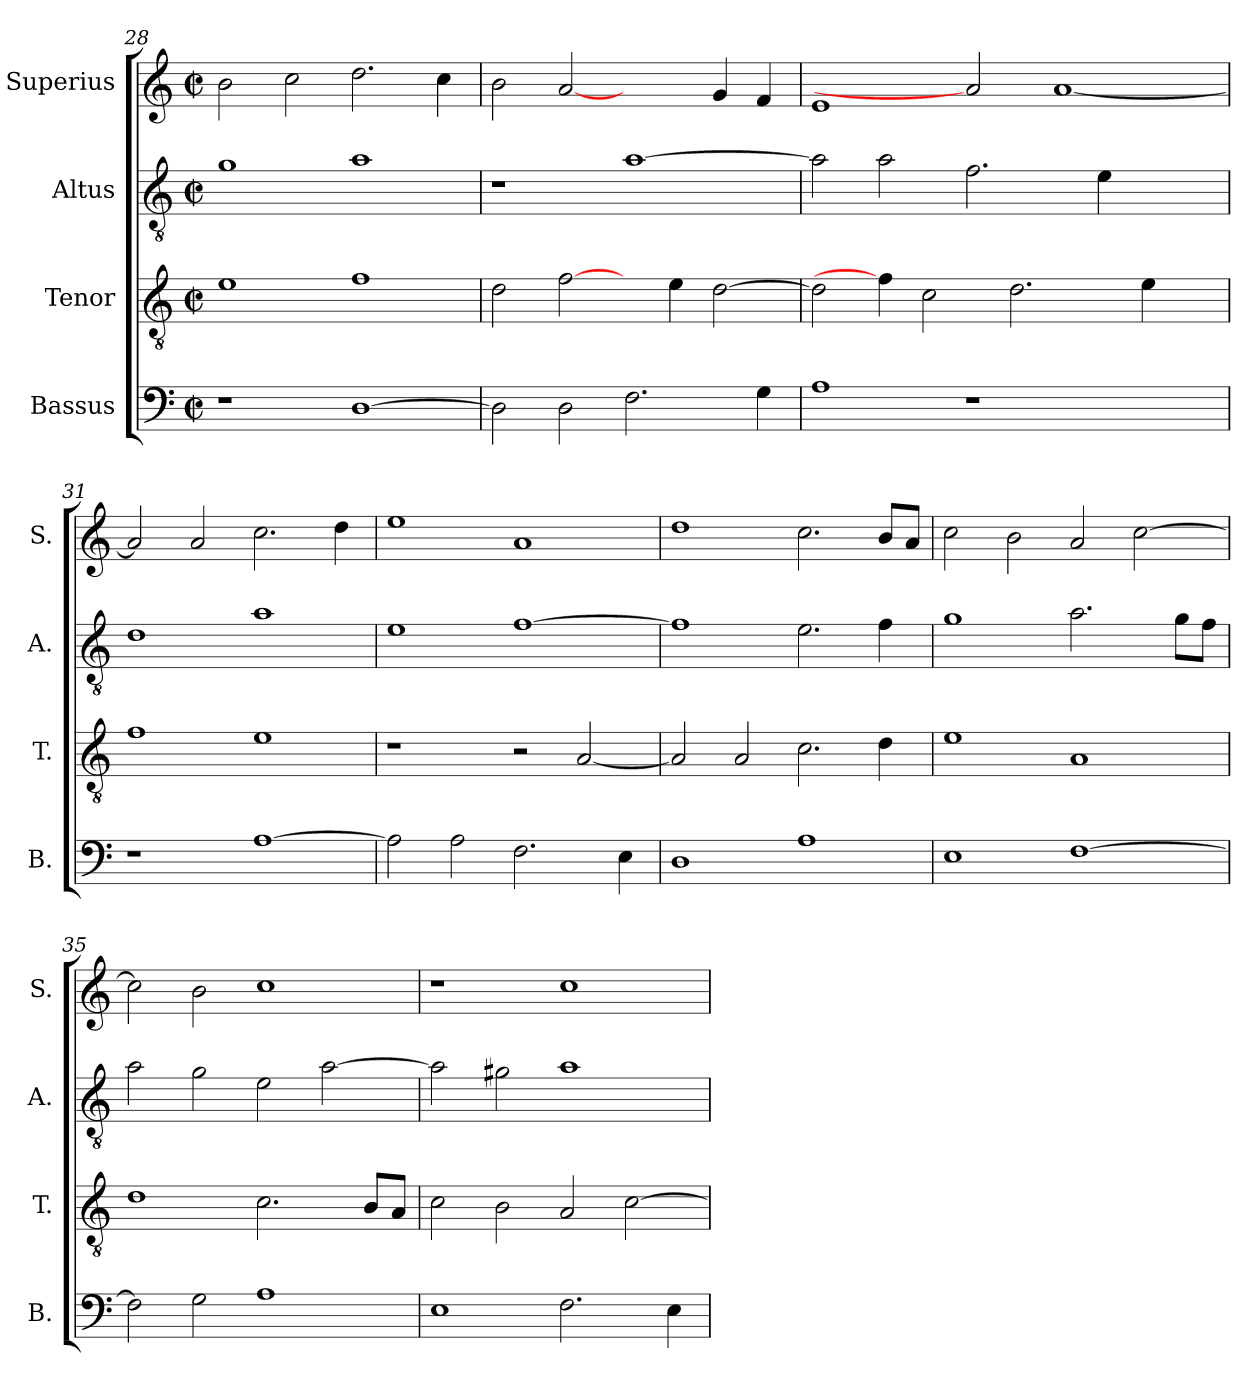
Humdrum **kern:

**kern	**kern	**kern	**kern
*part4	*part3	*part2	*part1
*staff4	*staff3	*staff2	*staff1
*I"Bassus	*I"Tenor	*I"Altus	*I"Superius
*I'B.	*I'T.	*I'A.	*I'S.
*clefF4	*clefGv2	*clefGv2	*clefG2
*	*ITrd7c12	*ITrd7c12	*
*k[]	*k[]	*k[]	*k[]
*C:	*C:	*C:	*C:
*M2/2	*M2/2	*M2/2	*M2/2
*met(c|)	*met(c|)	*met(c|)	*met(c|)
=28	=28	=28	=28
1r	1Ei	1Gi	2bi\
.	.	.	2cci\
[>1Di	1Fi	1Ai	2.ddi\
.	.	.	4cci\
=29	=29	=29	=29
2Di\]	2Di\	1r	2bi\
2Di\	[2Fi\	.	[2ai
2.Fi\	4ryy	[>1Ai	2ryy
.	4Ei\	.	.
.	[>2Di\	.	4gi/
4Gi\	.	.	4fi/
=30	=30	=30	=30
1Ai	2Di\]	2Ai\]	1ei
.	4Fi\]	2Ai\	.
.	2Ci\	.	.
1r	.	2.Fi\	2ai]
.	2.Di\	.	.
.	.	.	[<1ai
.	.	4Ei\	.
2ryy	4Ei\	2ryy	.
.	4ryy	.	.
=31	=31	=31	=31
1r	1Fi	1Di	2ai/]
.	.	.	2ai/
[>1Ai	1Ei	1Ai	2.cci\
.	.	.	4ddi\
!!LO:PB:g=z
=32	=32	=32	=32
2Ai\]	1r	1Ei	1eei
2Ai\	.	.	.
2.Fi\	2r	[>1Fi	1ai
.	[<2AAi/	.	.
4Ei\	.	.	.
=33	=33	=33	=33
1Di	2AAi/]	1Fi]	1ddi
.	2AAi/	.	.
1Ai	2.Ci\	2.Ei\	2.cci\
.	4Di\	4Fi\	8bi/L
.	.	.	8ai/J
=34	=34	=34	=34
1Ei	1Ei	1Gi	2cci\
.	.	.	2bi\
[>1Fi	1AAi	2.Ai\	2ai/
.	.	.	[>2cci\
.	.	8Gi\L	.
.	.	8Fi\J	.
=35	=35	=35	=35
2Fi\]	1Di	2Ai\	2cci\]
2Gi\	.	2Gi\	2bi\
1Ai	2.Ci\	2Ei\	1cci
.	.	[>2Ai\	.
.	8BBi/L	.	.
.	8AAi/J	.	.
=36	=36	=36	=36
1Ei	2Ci\	2Ai\]	1r
.	2BBi\	2G#Xi\	.
2.Fi\	2AAi/	1Ai	1cci
.	[>2Ci\	.	.
4Ei\	.	.	.
=	=	=	=
*-	*-	*-	*-
